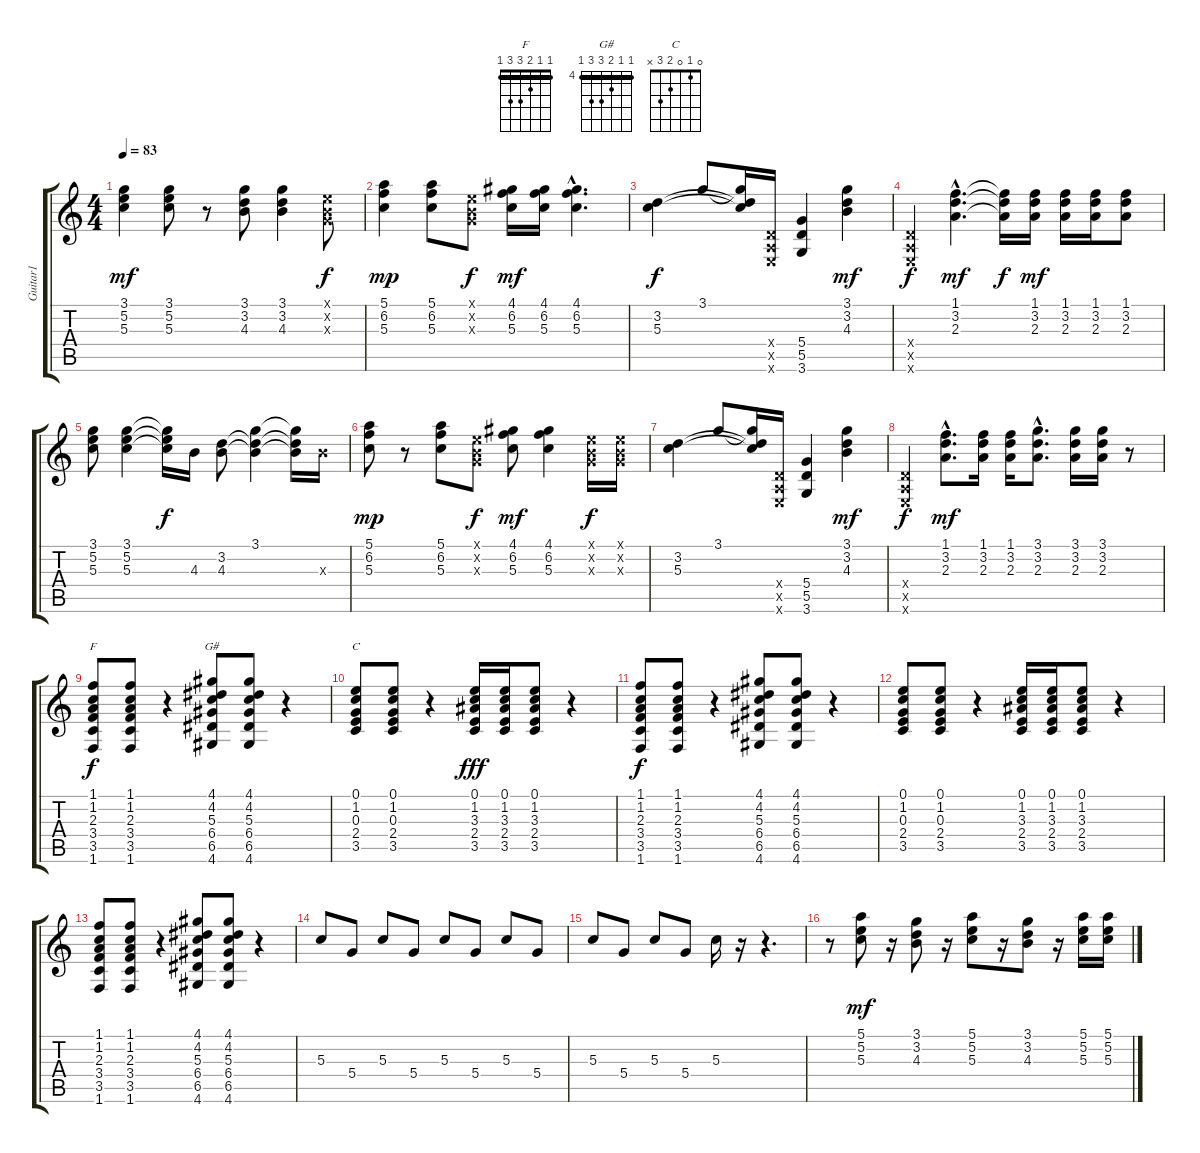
\track ("Guitar1" "Guitar1") {instrument electricguitarclean}
\staff {score tabs}
\tuning (E4 B3 G3 D3 A2 E2) {hide}
\chord ("F" 1 1 2 3 3 1) {barre 1}
\chord ("G#" 4 4 5 6 6 4) {firstfret 4 barre 4}
\chord ("C" 0 1 0 2 3 x)
\ts (4 4)
\tempo 83
\clef g2
\ks c
(3.1 5.2 5.3).4{dy mf} (3.1 5.2 5.3).8 r.8 (3.1 3.2 4.3).8 (3.1 3.2 4.3).4 (0.1{x} 0.2{x} 0.3{x}).8{dy f} |
(5.1 6.2 5.3).4{dy mp} (5.1 6.2 5.3).8 (0.1{x} 0.2{x} 0.3{x}).8{dy f} (4.1 6.2 5.3).16{dy mf} (4.1 6.2 5.3).16 (4.1{hac} 6.2{hac} 5.3{hac}).4{d} |
(3.2 5.3).4{dy f} 3.1.8 (3.1{t} 3.2{t} 5.3{t}).16 (0.4{x} 0.5{x} 0.6{x}).16 (5.4 5.5 3.6).4 (3.1 3.2 4.3).4{dy mf} |
(0.4{x} 0.5{x} 0.6{x}).4{dy f} (1.1{hac} 3.2{hac} 2.3{hac}).4{d dy mf} (1.1{t} 3.2{t} 2.3{t}).16{dy f} (1.1 3.2 2.3).16{dy mf} (1.1 3.2 2.3).16 (1.1 3.2 2.3).16 (1.1 3.2 2.3).8 |
(3.1 5.2 5.3).8 (3.1 5.2 5.3).4 (3.1{t} 5.2{t} 5.3{t}).16{dy f} 4.3.16 (3.2 4.3).8 (3.1 3.2{t} 4.3{t}).4 (3.1{t} 3.2{t} 4.3{t}).16 4.3{x}.16 |
(5.1 6.2 5.3).8{dy mp} r.8 (5.1 6.2 5.3).8 (0.1{x} 0.2{x} 0.3{x}).8{dy f} (4.1 6.2 5.3).8{dy mf} (4.1 6.2 5.3).4 (0.1{x} 0.2{x} 0.3{x}).16{dy f} (0.1{x} 0.2{x} 0.3{x}).16 |
(3.2 5.3).4 3.1.8 (3.1{t} 3.2{t} 5.3{t}).16 (0.4{x} 0.5{x} 0.6{x}).16 (5.4 5.5 3.6).4 (3.1 3.2 4.3).4{dy mf} |
(0.4{x} 0.5{x} 0.6{x}).4{dy f} (1.1{hac} 3.2{hac} 2.3{hac}).8{d dy mf} (1.1 3.2 2.3).16 (1.1 3.2 2.3).16 (3.1{hac} 3.2{hac} 2.3{hac}).8{d} (3.1 3.2 2.3).16 (3.1 3.2 2.3).16 r.8 |
(1.1 1.2 2.3 3.4 3.5 1.6).8{ch "F" dy f} (1.1 1.2 2.3 3.4 3.5 1.6).8 r.4 (4.1 4.2 5.3 6.4 6.5 4.6).8{ch "G#"} (4.1 4.2 5.3 6.4 6.5 4.6).8 r.4 |
(0.1 1.2 0.3 2.4 3.5).8{ch "C"} (0.1 1.2 0.3 2.4 3.5).8 r.4 (0.1 1.2 3.3 2.4 3.5).16{dy fff} (0.1 1.2 3.3 2.4 3.5).16 (0.1 1.2 3.3 2.4 3.5).8 r.4 |
(1.1 1.2 2.3 3.4 3.5 1.6).8{dy f} (1.1 1.2 2.3 3.4 3.5 1.6).8 r.4 (4.1 4.2 5.3 6.4 6.5 4.6).8 (4.1 4.2 5.3 6.4 6.5 4.6).8 r.4 |
(0.1 1.2 0.3 2.4 3.5).8 (0.1 1.2 0.3 2.4 3.5).8 r.4 (0.1 1.2 3.3 2.4 3.5).16 (0.1 1.2 3.3 2.4 3.5).16 (0.1 1.2 3.3 2.4 3.5).8 r.4 |
(1.1 1.2 2.3 3.4 3.5 1.6).8 (1.1 1.2 2.3 3.4 3.5 1.6).8 r.4 (4.1 4.2 5.3 6.4 6.5 4.6).8 (4.1 4.2 5.3 6.4 6.5 4.6).8 r.4 |
5.3.8 5.4.8 5.3.8 5.4.8 5.3.8 5.4.8 5.3.8 5.4.8 |
5.3.8 5.4.8 5.3.8 5.4.8 5.3.16 r.16 r.4{d} |
r.8 (5.1 5.2 5.3).8{dy mf} r.16 (3.1 3.2 4.3).8 r.16 (5.1 5.2 5.3).8 r.16 (3.1 3.2 4.3).8 r.16 (5.1 5.2 5.3).16 (5.1 5.2 5.3).16
